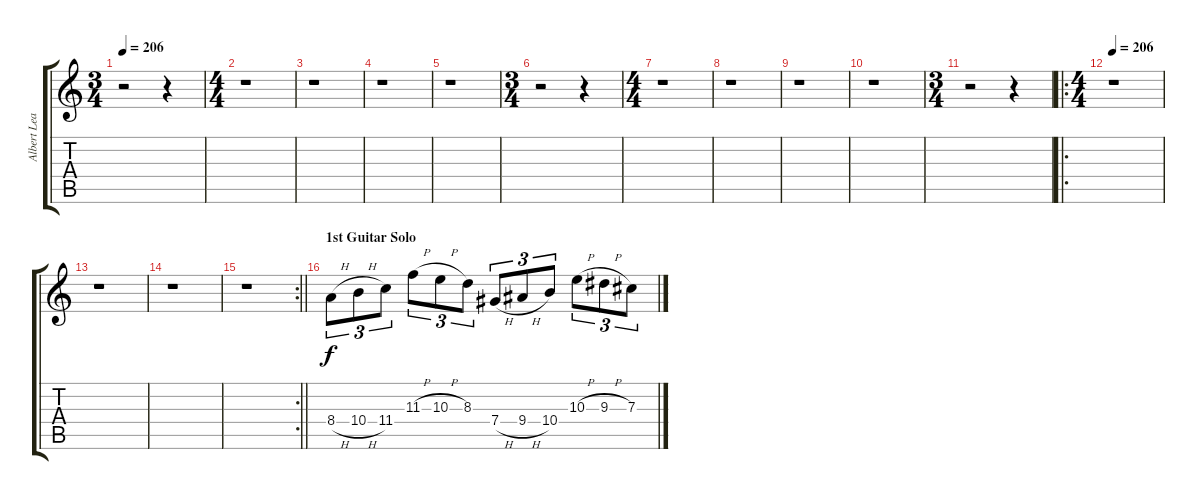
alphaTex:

\track ("Albert Lead" "Albert Lea") {instrument distortionguitar}
\staff {score tabs}
\tuning (Eb4 Bb3 Gb3 Db3 Ab2 Eb2) {hide}
\ts (3 4)
\tempo 206
\clef g2
\ks c
r.2{dy f} r.4 |
\ts (4 4)
r.1 |
r.1 |
r.1 |
r.1 |
\ts (3 4)
r.2 r.4 |
\ts (4 4)
r.1 |
r.1 |
r.1 |
r.1 |
\ts (3 4)
r.2 r.4 |
\ro
\ts (4 4)
\tempo 206
r.1 |
r.1 |
r.1 |
\rc 2
\barLineRight lightlight
r.1 |
\section ("" "1st Guitar Solo")
8.4{h}.8{tu (3 2)} 10.4{h}.8{tu (3 2)} 11.4.8{tu (3 2)} 11.3{h}.8{tu (3 2)} 10.3{h}.8{tu (3 2)} 8.3.8{tu (3 2)} 7.4{h}.8{tu (3 2)} 9.4{h}.8{tu (3 2)} 10.4.8{tu (3 2)} 10.3{h}.8{tu (3 2)} 9.3{h}.8{tu (3 2)} 7.3.8{tu (3 2)}
